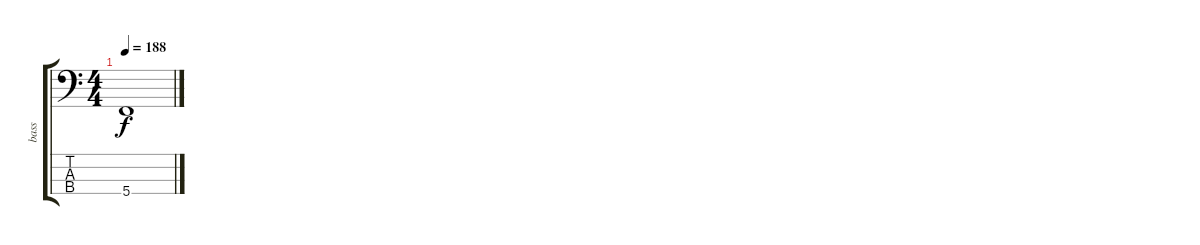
\track ("bass" "bass") {instrument electricbassfinger}
\staff {score tabs}
\tuning (F2 C2 G1 C1) {hide}
\ts (4 4)
\tempo 188
\clef f4
\ks c
5.4{t}.1{dy f}
